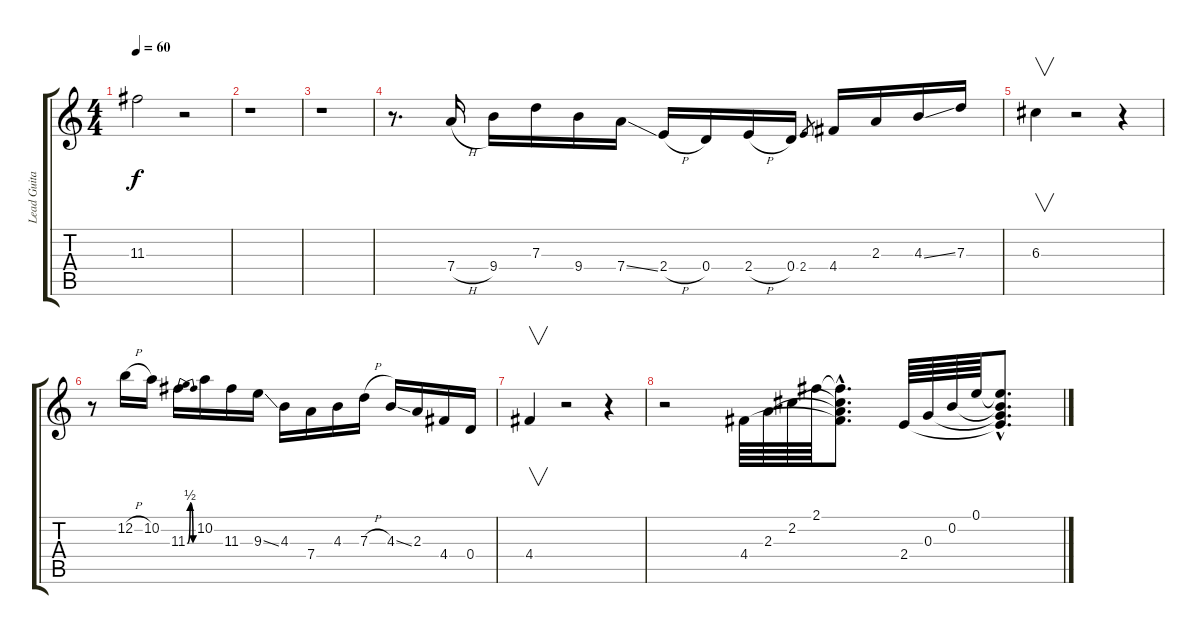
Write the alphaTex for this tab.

\track ("Lead Guitar" "Lead Guita") {instrument electricguitarjazz}
\staff {score tabs}
\tuning (E4 B3 G3 D3 A2 E2) {hide}
\ts (4 4)
\tempo 60
\clef g2
\ks c
11.3.2{dy f} r.2 |
r.1 |
r.1 |
r.8{d} 7.4{h}.16 9.4.16 7.3.16 9.4.16 7.4{ss}.16 2.4{h}.16 0.4.16 2.4{h}.16 0.4.16 2.4.8{gr} 4.4.16 2.3.16 4.3{ss}.16 7.3.16 |
6.3.4{v} r.2 r.4 |
r.8 12.2{h}.16 10.2.16 11.3{be (bendrelease 0 0 30 2 30 2 60 0)}.16 10.2.16 11.3.16 9.3{ss}.16 4.3.16 7.4.16 4.3.16 7.3{h}.16 4.3{ss}.16 2.3.16 4.4.16 0.4.16 |
4.4.4{v} r.2 r.4 |
r.2 4.4.64 2.3.64 2.2.64 2.1.64 (2.1{hac t} 2.2{hac t} 2.3{hac t} 4.4{hac t}).8{d} 2.4.64 0.3.64 0.2.64 0.1.64 (0.1{hac t} 0.2{hac t} 0.3{hac t} 2.4{hac t}).8{d}
